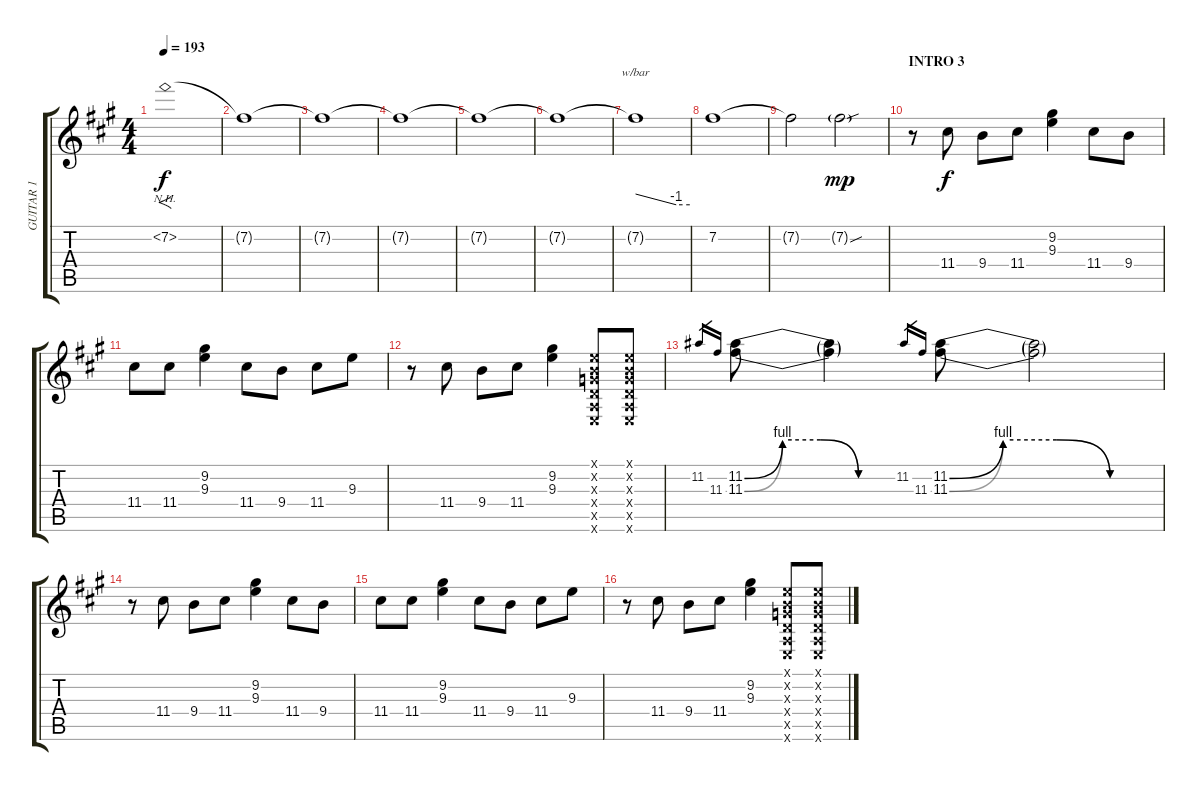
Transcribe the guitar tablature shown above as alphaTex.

\track ("GUITAR 1" "GUITAR 1") {instrument distortionguitar}
\staff {score tabs}
\tuning (E4 B3 G3 D3 A2 E2) {hide}
\ts (4 4)
\tempo 193
\clef g2
\ks a
7.2{nh}.1{f dy f} |
7.2{t}.1 |
7.2{t}.1 |
7.2{t}.1 |
7.2{t}.1 |
7.2{t}.1 |
7.2{t}.1{tbe (custom default 0 0 45 -4 60 -4)} |
7.2.1 |
7.2{t}.2 7.2{sou g}.2{dy mp} |
\section ("" "INTRO 3")
r.8 11.4.8{dy f} 9.4.8 11.4.8 (9.2 9.3).4 11.4.8 9.4.8 |
11.4.8 11.4.8 (9.2 9.3).4 11.4.8 9.4.8 11.4.8 9.3.8 |
r.8 11.4.8 9.4.8 11.4.8 (9.2 9.3).4 (0.1{x} 0.2{x} 0.3{x} 0.4{x} 0.5{x} 0.6{x}).8 (0.1{x} 0.2{x} 0.3{x} 0.4{x} 0.5{x} 0.6{x}).8 |
11.2.16{gr} 11.3.16{gr} (11.2{be (custom 0 0 15 4 30 4 45 0 60 0)} 11.3{be (custom 0 0 15 4 30 4 45 0 60 0)}).8 (11.2{t} 11.3{t}).4 11.2.16{gr} 11.3.16{gr} (11.2{be (custom 0 0 15 4 30 4 45 0 60 0)} 11.3{be (custom 0 0 15 4 30 4 45 0 60 0)}).8 (11.2{t} 11.3{t}).2 |
r.8 11.4.8 9.4.8 11.4.8 (9.2 9.3).4 11.4.8 9.4.8 |
11.4.8 11.4.8 (9.2 9.3).4 11.4.8 9.4.8 11.4.8 9.3.8 |
r.8 11.4.8 9.4.8 11.4.8 (9.2 9.3).4 (0.1{x} 0.2{x} 0.3{x} 0.4{x} 0.5{x} 0.6{x}).8 (0.1{x} 0.2{x} 0.3{x} 0.4{x} 0.5{x} 0.6{x}).8
